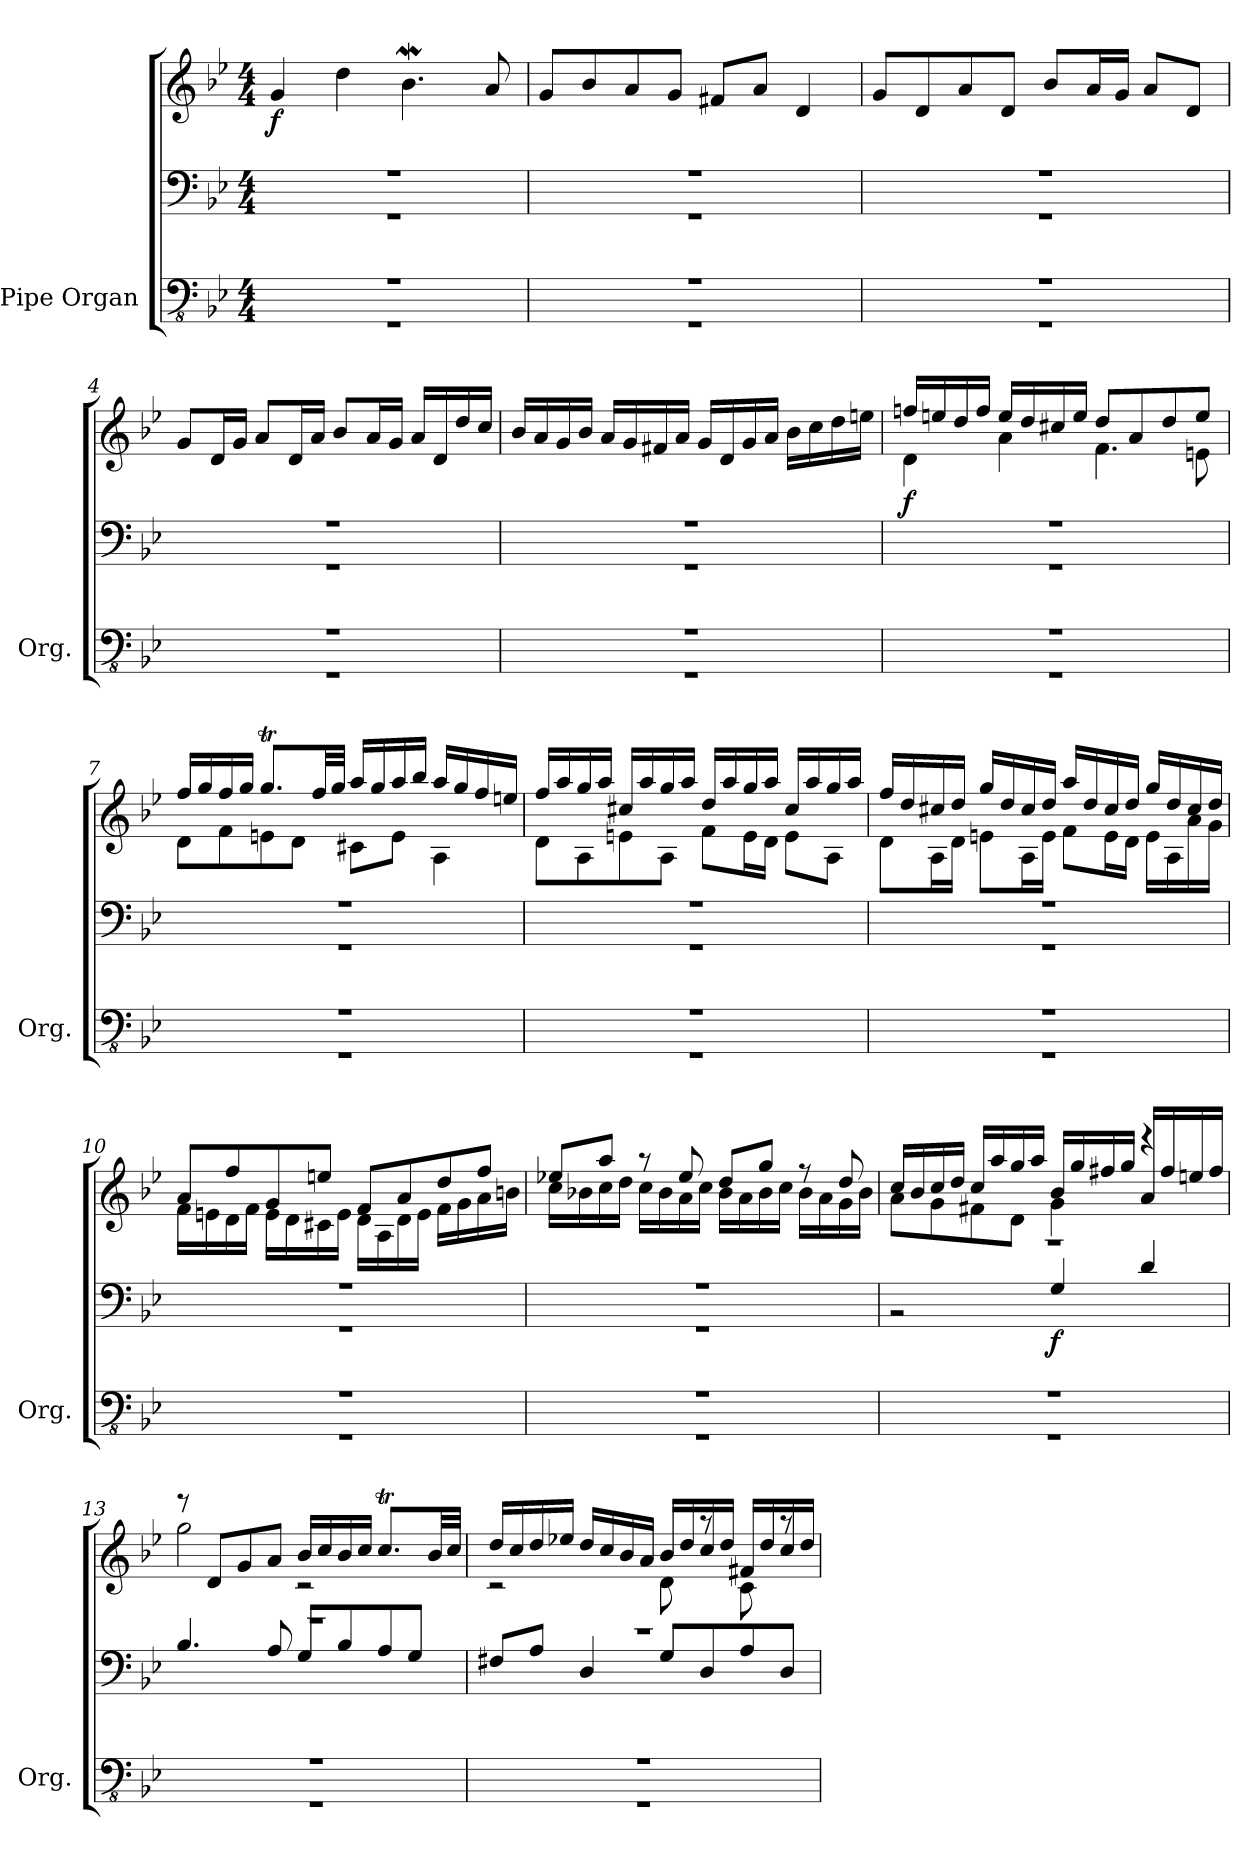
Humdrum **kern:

**kern	**kern	**kern	**dynam
*part1	*part1	*part1	*part1
*staff3	*staff2	*staff1	*staff1/2/3
*I"Pipe Organ	*	*	*
*I'Org.	*	*	*
*clefFv4	*clefF4	*clefG2	*
*k[b-e-]	*k[b-e-]	*k[b-e-]	*
*M4/4	*M4/4	*M4/4	*
*MM88	*MM88	*MM88	*
=1	=1	=1	=1
*^	*^	*	*
!	!	!	!	!	!LO:DY:b
1r	1r	1r	1r	4g/	f
.	.	.	.	4dd\	.
.	.	.	.	4.b-w\	.
.	.	.	.	8a/	.
=2	=2	=2	=2	=2	=2
1r	1r	1r	1r	8g/L	.
.	.	.	.	8b-/	.
.	.	.	.	8a/	.
.	.	.	.	8g/J	.
.	.	.	.	8f#X/L	.
.	.	.	.	8a/J	.
.	.	.	.	4d/	.
=3	=3	=3	=3	=3	=3
1r	1r	1r	1r	8g/L	.
.	.	.	.	8d/	.
.	.	.	.	8a/	.
.	.	.	.	8d/J	.
.	.	.	.	8b-/L	.
.	.	.	.	16a/L	.
.	.	.	.	16g/JJ	.
.	.	.	.	8a/L	.
.	.	.	.	8d/J	.
=4	=4	=4	=4	=4	=4
1r	1r	1r	1r	8g/L	.
.	.	.	.	16d/L	.
.	.	.	.	16g/JJ	.
.	.	.	.	8a/L	.
.	.	.	.	16d/L	.
.	.	.	.	16a/JJ	.
.	.	.	.	8b-/L	.
.	.	.	.	16a/L	.
.	.	.	.	16g/JJ	.
.	.	.	.	16a/LL	.
.	.	.	.	16d/	.
.	.	.	.	16dd/	.
.	.	.	.	16cc/JJ	.
!!LO:LB:g=z
=5	=5	=5	=5	=5	=5
1r	1r	1r	1r	16b-/LL	.
.	.	.	.	16a/	.
.	.	.	.	16g/	.
.	.	.	.	16b-/JJ	.
.	.	.	.	16a/LL	.
.	.	.	.	16g/	.
.	.	.	.	16f#X/	.
.	.	.	.	16a/JJ	.
.	.	.	.	16g/LL	.
.	.	.	.	16d/	.
.	.	.	.	16g/	.
.	.	.	.	16a/JJ	.
.	.	.	.	16b-\LL	.
.	.	.	.	16cc\	.
.	.	.	.	16dd\	.
.	.	.	.	16een\JJ	.
=6	=6	=6	=6	=6	=6
*	*	*	*	*^	*
!	!	!	!	!	!	!LO:DY:b
1r	1r	1r	1r	16ffn/LL	4d\	f
.	.	.	.	16een/	.	.
.	.	.	.	16dd/	.	.
.	.	.	.	16ff/JJ	.	.
.	.	.	.	16ee/LL	4a\	.
.	.	.	.	16dd/	.	.
.	.	.	.	16cc#X/	.	.
.	.	.	.	16ee/JJ	.	.
.	.	.	.	8dd/L	4.f\	.
.	.	.	.	8a/	.	.
.	.	.	.	8dd/	.	.
.	.	.	.	8ee/J	8en\	.
!!LO:LB:g=z	!!
=7	=7	=7	=7	=7	=7	=7
1r	1r	1r	1r	16ff/LL	8d\L	.
.	.	.	.	16gg/	.	.
.	.	.	.	16ff/	8f\	.
.	.	.	.	16gg/JJ	.	.
.	.	.	.	8.ggT/L	8en\	.
.	.	.	.	.	8d\J	.
.	.	.	.	32ff/LL	.	.
.	.	.	.	32gg/JJJ	.	.
.	.	.	.	16aa/LL	8c#X\L	.
.	.	.	.	16gg/	.	.
.	.	.	.	16aa/	8e\J	.
.	.	.	.	16bb-/JJ	.	.
.	.	.	.	16aa/LL	4A\	.
.	.	.	.	16gg/	.	.
.	.	.	.	16ff/	.	.
.	.	.	.	16een/JJ	.	.
=8	=8	=8	=8	=8	=8	=8
1r	1r	1r	1r	16ff/LL	8d\L	.
.	.	.	.	16aa/	.	.
.	.	.	.	16gg/	8A\	.
.	.	.	.	16aa/JJ	.	.
.	.	.	.	16cc#X/LL	8en\	.
.	.	.	.	16aa/	.	.
.	.	.	.	16gg/	8A\J	.
.	.	.	.	16aa/JJ	.	.
.	.	.	.	16dd/LL	8f\L	.
.	.	.	.	16aa/	.	.
.	.	.	.	16gg/	16e\L	.
.	.	.	.	16aa/JJ	16d\JJ	.
.	.	.	.	16cc#/LL	8e\L	.
.	.	.	.	16aa/	.	.
.	.	.	.	16gg/	8A\J	.
.	.	.	.	16aa/JJ	.	.
!!LO:LB:g=z	!!
=9	=9	=9	=9	=9	=9	=9
1r	1r	1r	1r	16ff/LL	8d\L	.
.	.	.	.	16dd/	.	.
.	.	.	.	16cc#X/	16A\L	.
.	.	.	.	16dd/JJ	16d\JJ	.
.	.	.	.	16gg/LL	8en\L	.
.	.	.	.	16dd/	.	.
.	.	.	.	16cc#/	16A\L	.
.	.	.	.	16dd/JJ	16e\JJ	.
.	.	.	.	16aa/LL	8f\L	.
.	.	.	.	16dd/	.	.
.	.	.	.	16cc#/	16e\L	.
.	.	.	.	16dd/JJ	16d\JJ	.
.	.	.	.	16gg/LL	16e\LL	.
.	.	.	.	16dd/	16A\	.
.	.	.	.	16cc#/	16a\	.
.	.	.	.	16dd/JJ	16g\JJ	.
=10	=10	=10	=10	=10	=10	=10
1r	1r	1r	1r	8a/L	16f\LL	.
.	.	.	.	.	16en\	.
.	.	.	.	8ff/	16d\	.
.	.	.	.	.	16f\JJ	.
.	.	.	.	8g/	16e\LL	.
.	.	.	.	.	16d\	.
.	.	.	.	8een/J	16c#X\	.
.	.	.	.	.	16e\JJ	.
.	.	.	.	8f/L	16d\LL	.
.	.	.	.	.	16A\	.
.	.	.	.	8a/	16d\	.
.	.	.	.	.	16e\JJ	.
.	.	.	.	8dd/	16f\LL	.
.	.	.	.	.	16g\	.
.	.	.	.	8ff/J	16a\	.
.	.	.	.	.	16bn\JJ	.
!!LO:PB:g=z	!!
=11	=11	=11	=11	=11	=11	=11
1r	1r	1r	1r	8ee-X/L	16cc\LL	.
.	.	.	.	.	16b-X\	.
.	.	.	.	8aa/J	16cc\	.
.	.	.	.	.	16dd\JJ	.
.	.	.	.	8r	16cc\LL	.
.	.	.	.	.	16b-\	.
.	.	.	.	8ee-/	16a\	.
.	.	.	.	.	16cc\JJ	.
.	.	.	.	8dd/L	16b-\LL	.
.	.	.	.	.	16a\	.
.	.	.	.	8gg/J	16b-\	.
.	.	.	.	.	16cc\JJ	.
.	.	.	.	8r	16b-\LL	.
.	.	.	.	.	16a\	.
.	.	.	.	8dd/	16g\	.
.	.	.	.	.	16b-\JJ	.
=12	=12	=12	=12	=12	=12	=12
1r	1r	1r	2r	8a\L	16cc/LL	.
.	.	.	.	.	16b-/	.
.	.	.	.	8g\	16cc/	.
.	.	.	.	.	16dd/JJ	.
.	.	.	.	8f#X\	16cc/LL	.
.	.	.	.	.	16aa/	.
.	.	.	.	8d\J	16gg/	.
.	.	.	.	.	16aa/JJ	.
!	!	!	!	!	!	!LO:DY:b=2
.	.	.	4G/	4g\	16b-/LL	f
.	.	.	.	.	16gg/	.
.	.	.	.	.	16ff#X/	.
.	.	.	.	.	16gg/JJ	.
.	.	.	4d/	4r	16a/LL	.
.	.	.	.	.	16ff#/	.
.	.	.	.	.	16een/	.
.	.	.	.	.	16ff#/JJ	.
!!LO:LB:g=z	!!
=13	=13	=13	=13	=13	=13	=13
1r	1r	1r	4.B-/	8r	2gg\	.
.	.	.	.	8d/L	.	.
.	.	.	.	8g/	.	.
.	.	.	8A/	8a/J	.	.
.	.	.	8G/L	16b-/LL	2r	.
.	.	.	.	16cc/	.	.
.	.	.	8B-/	16b-/	.	.
.	.	.	.	16cc/JJ	.	.
.	.	.	8A/	8.ccT/L	.	.
.	.	.	8G/J	.	.	.
.	.	.	.	32b-/LL	.	.
.	.	.	.	32cc/JJJ	.	.
=14	=14	=14	=14	=14	=14	=14
1r	1r	1r	8F#X/L	16dd/LL	2r	.
.	.	.	.	16cc/	.	.
.	.	.	8A/J	16dd/	.	.
.	.	.	.	16ee-X/JJ	.	.
.	.	.	4D/	16dd/LL	.	.
.	.	.	.	16cc/	.	.
.	.	.	.	16b-/	.	.
.	.	.	.	16a/JJ	.	.
.	.	.	8G/L	8d\	16b-/LL	.
.	.	.	.	.	16dd/	.
.	.	.	8D/	8r	16cc/	.
.	.	.	.	.	16dd/JJ	.
.	.	.	8A/	8c\	16f#X/LL	.
.	.	.	.	.	16dd/	.
.	.	.	8D/J	8r	16cc/	.
.	.	.	.	.	16dd/JJ	.
*v	*v	*	*	*	*	*
*	*v	*v	*	*	*
*	*	*v	*v	*
=	=	=	=
*-	*-	*-	*-
